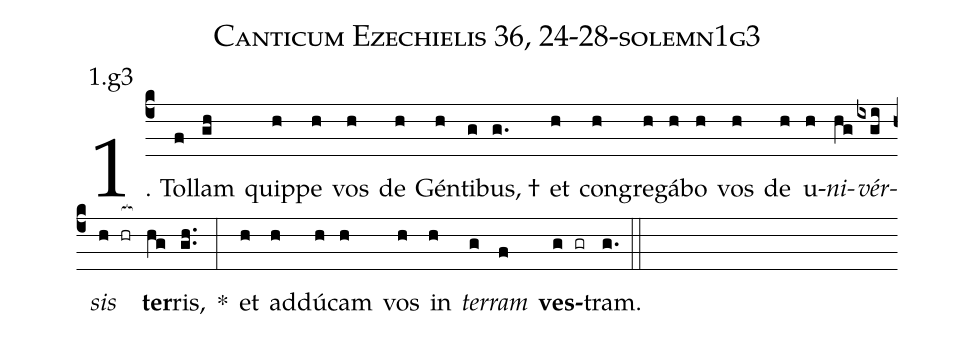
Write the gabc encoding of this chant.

name: Canticum Ezechielis 36, 24-28-solemn1g3;
annotation: 1.g3;
%%
(c4)1. Tol(f)lam(gh) quip(h)pe(h) vos(h) de(h) Gén(h)ti(g)bus, †(g.) et(h) con(h)gre(h)gá(h)bo(h) vos(h) de(h) u(h)<i>ni</i>(hg)<i>vér</i>(ixgi)<i>sis</i>(h hr[ocb:1{]) <b>ter</b>(hg[ocb:0}])ris,(gh..) *(:) et(h) ad(h)dú(h)cam(h) vos(h) in(h) <i>ter</i>(g)<i>ram</i>(f) <b>ves</b>(g gr)tram.(g.) (::)
